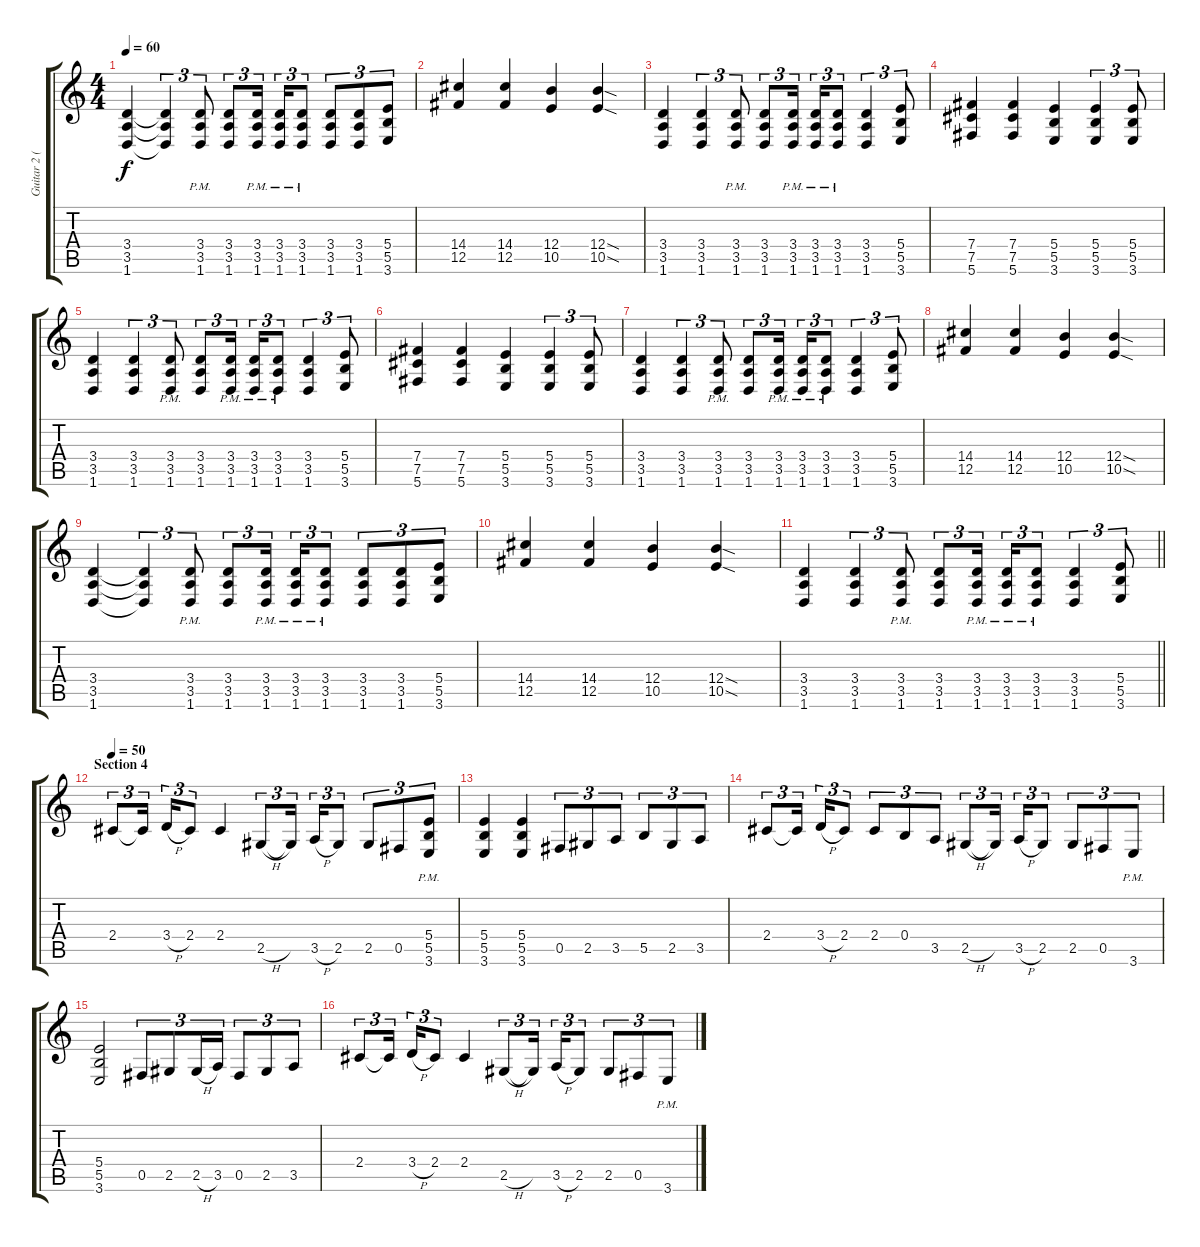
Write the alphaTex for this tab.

\track ("Guitar 2 (Distortion)" "Guitar 2 (") {instrument distortionguitar}
\staff {score tabs}
\tuning (Db4 Ab3 E3 B2 Gb2 Db2) {hide}
\ts (4 4)
\tempo 60
\clef g2
\ks c
(3.4 3.5 1.6).4{dy f} (3.4{t} 3.5{t} 1.6{t}).4{tu (3 2)} (3.4{pm} 3.5{pm} 1.6{pm}).8{tu (3 2)} (3.4 3.5 1.6).8{tu (3 2)} (3.4{pm} 3.5{pm} 1.6{pm}).16{tu (3 2) beam splitsecondary} (3.4{pm} 3.5{pm} 1.6{pm}).16{tu (3 2)} (3.4{pm} 3.5{pm} 1.6{pm}).8{tu (3 2)} (3.4 3.5 1.6).8{tu (3 2)} (3.4 3.5 1.6).8{tu (3 2)} (5.4 5.5 3.6).8{tu (3 2)} |
(14.4 12.5).4 (14.4 12.5).4 (12.4 10.5).4 (12.4{sod} 10.5{sod}).4 |
(3.4 3.5 1.6).4 (3.4 3.5 1.6).4{tu (3 2)} (3.4{pm} 3.5{pm} 1.6{pm}).8{tu (3 2)} (3.4 3.5 1.6).8{tu (3 2)} (3.4{pm} 3.5{pm} 1.6{pm}).16{tu (3 2) beam splitsecondary} (3.4{pm} 3.5{pm} 1.6{pm}).16{tu (3 2)} (3.4{pm} 3.5{pm} 1.6{pm}).8{tu (3 2)} (3.4 3.5 1.6).4{tu (3 2)} (5.4 5.5 3.6).8{tu (3 2)} |
(7.4 7.5 5.6).4 (7.4 7.5 5.6).4 (5.4 5.5 3.6).4 (5.4 5.5 3.6).4{tu (3 2)} (5.4 5.5 3.6).8{tu (3 2)} |
(3.4 3.5 1.6).4 (3.4 3.5 1.6).4{tu (3 2)} (3.4{pm} 3.5{pm} 1.6{pm}).8{tu (3 2)} (3.4 3.5 1.6).8{tu (3 2)} (3.4{pm} 3.5{pm} 1.6{pm}).16{tu (3 2) beam splitsecondary} (3.4{pm} 3.5{pm} 1.6{pm}).16{tu (3 2)} (3.4{pm} 3.5{pm} 1.6{pm}).8{tu (3 2)} (3.4 3.5 1.6).4{tu (3 2)} (5.4 5.5 3.6).8{tu (3 2)} |
(7.4 7.5 5.6).4 (7.4 7.5 5.6).4 (5.4 5.5 3.6).4 (5.4 5.5 3.6).4{tu (3 2)} (5.4 5.5 3.6).8{tu (3 2)} |
(3.4 3.5 1.6).4 (3.4 3.5 1.6).4{tu (3 2)} (3.4{pm} 3.5{pm} 1.6{pm}).8{tu (3 2)} (3.4 3.5 1.6).8{tu (3 2)} (3.4{pm} 3.5{pm} 1.6{pm}).16{tu (3 2) beam splitsecondary} (3.4{pm} 3.5{pm} 1.6{pm}).16{tu (3 2)} (3.4{pm} 3.5{pm} 1.6{pm}).8{tu (3 2)} (3.4 3.5 1.6).4{tu (3 2)} (5.4 5.5 3.6).8{tu (3 2)} |
(14.4 12.5).4 (14.4 12.5).4 (12.4 10.5).4 (12.4{sod} 10.5{sod}).4 |
(3.4 3.5 1.6).4 (3.4{t} 3.5{t} 1.6{t}).4{tu (3 2)} (3.4{pm} 3.5{pm} 1.6{pm}).8{tu (3 2)} (3.4 3.5 1.6).8{tu (3 2)} (3.4{pm} 3.5{pm} 1.6{pm}).16{tu (3 2) beam splitsecondary} (3.4{pm} 3.5{pm} 1.6{pm}).16{tu (3 2)} (3.4{pm} 3.5{pm} 1.6{pm}).8{tu (3 2)} (3.4 3.5 1.6).8{tu (3 2)} (3.4 3.5 1.6).8{tu (3 2)} (5.4 5.5 3.6).8{tu (3 2)} |
(14.4 12.5).4 (14.4 12.5).4 (12.4 10.5).4 (12.4{sod} 10.5{sod}).4 |
\barLineRight lightlight
(3.4 3.5 1.6).4 (3.4 3.5 1.6).4{tu (3 2)} (3.4{pm} 3.5{pm} 1.6{pm}).8{tu (3 2)} (3.4 3.5 1.6).8{tu (3 2)} (3.4{pm} 3.5{pm} 1.6{pm}).16{tu (3 2) beam splitsecondary} (3.4{pm} 3.5{pm} 1.6{pm}).16{tu (3 2)} (3.4{pm} 3.5{pm} 1.6{pm}).8{tu (3 2)} (3.4 3.5 1.6).4{tu (3 2)} (5.4 5.5 3.6).8{tu (3 2)} |
\section ("" "Section 4")
\tempo 50
2.4.8{tu (3 2)} 2.4{t}.16{tu (3 2) beam splitsecondary} 3.4{h}.16{tu (3 2)} 2.4.8{tu (3 2)} 2.4.4 2.5{h}.8{tu (3 2)} 2.5{t}.16{tu (3 2) beam splitsecondary} 3.5{h}.16{tu (3 2)} 2.5.8{tu (3 2)} 2.5.8{tu (3 2)} 0.5.8{tu (3 2)} (5.4{pm} 5.5{pm} 3.6{pm}).8{tu (3 2)} |
(5.4 5.5 3.6).4 (5.4 5.5 3.6).4 0.5.8{tu (3 2)} 2.5.8{tu (3 2)} 3.5.8{tu (3 2)} 5.5.8{tu (3 2)} 2.5.8{tu (3 2)} 3.5.8{tu (3 2)} |
2.4.8{tu (3 2)} 2.4{t}.16{tu (3 2) beam splitsecondary} 3.4{h}.16{tu (3 2)} 2.4.8{tu (3 2)} 2.4.8{tu (3 2)} 0.4.8{tu (3 2)} 3.5.8{tu (3 2)} 2.5{h}.8{tu (3 2)} 2.5{t}.16{tu (3 2) beam splitsecondary} 3.5{h}.16{tu (3 2)} 2.5.8{tu (3 2)} 2.5.8{tu (3 2)} 0.5.8{tu (3 2)} 3.6{pm}.8{tu (3 2)} |
(5.4 5.5 3.6).2 0.5.8{tu (3 2)} 2.5.8{tu (3 2)} 2.5{h}.16{tu (3 2)} 3.5.16{tu (3 2)} 0.5.8{tu (3 2)} 2.5.8{tu (3 2)} 3.5.8{tu (3 2)} |
2.4.8{tu (3 2)} 2.4{t}.16{tu (3 2) beam splitsecondary} 3.4{h}.16{tu (3 2)} 2.4.8{tu (3 2)} 2.4.4 2.5{h}.8{tu (3 2)} 2.5{t}.16{tu (3 2) beam splitsecondary} 3.5{h}.16{tu (3 2)} 2.5.8{tu (3 2)} 2.5.8{tu (3 2)} 0.5.8{tu (3 2)} 3.6{pm}.8{tu (3 2)}
